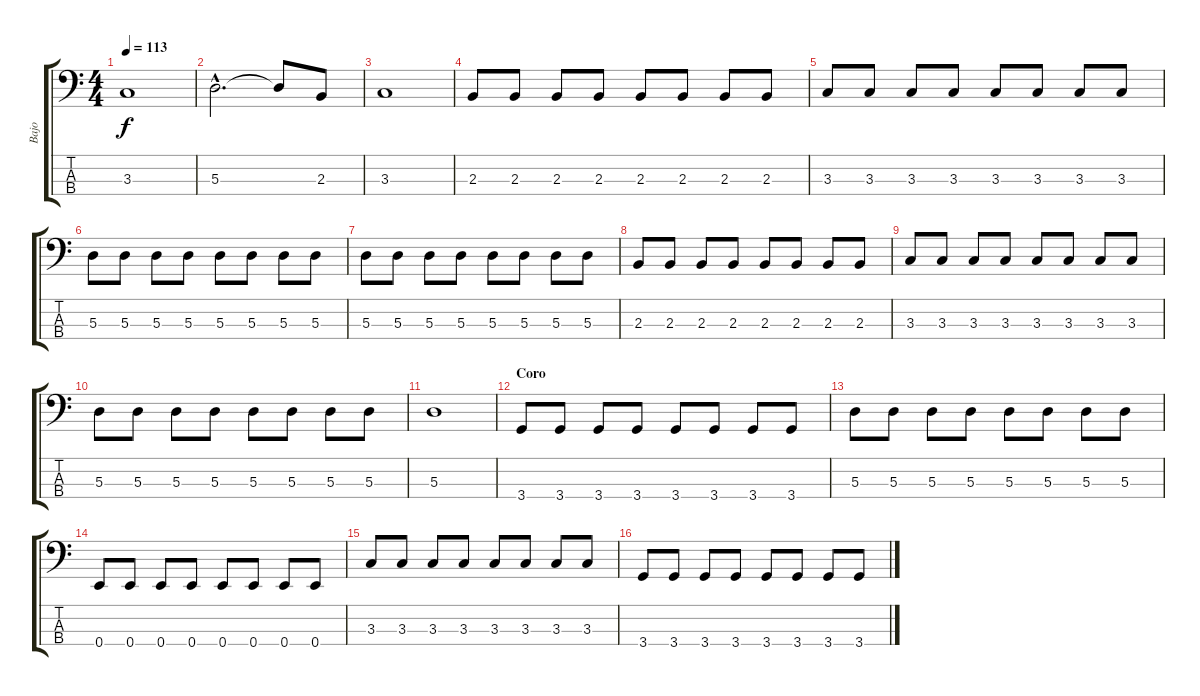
\track ("Bajo" "Bajo") {instrument electricbasspick}
\staff {score tabs}
\tuning (G2 D2 A1 E1) {hide}
\ts (4 4)
\tempo 113
\clef f4
\ks c
3.3.1{dy f} |
5.3{hac}.2{d} 5.3{t}.8 2.3.8 |
3.3.1 |
2.3.8 2.3.8 2.3.8 2.3.8 2.3.8 2.3.8 2.3.8 2.3.8 |
3.3.8 3.3.8 3.3.8 3.3.8 3.3.8 3.3.8 3.3.8 3.3.8 |
5.3.8 5.3.8 5.3.8 5.3.8 5.3.8 5.3.8 5.3.8 5.3.8 |
5.3.8 5.3.8 5.3.8 5.3.8 5.3.8 5.3.8 5.3.8 5.3.8 |
2.3.8 2.3.8 2.3.8 2.3.8 2.3.8 2.3.8 2.3.8 2.3.8 |
3.3.8 3.3.8 3.3.8 3.3.8 3.3.8 3.3.8 3.3.8 3.3.8 |
5.3.8 5.3.8 5.3.8 5.3.8 5.3.8 5.3.8 5.3.8 5.3.8 |
5.3.1 |
\section ("" "Coro")
3.4.8 3.4.8 3.4.8 3.4.8 3.4.8 3.4.8 3.4.8 3.4.8 |
5.3.8 5.3.8 5.3.8 5.3.8 5.3.8 5.3.8 5.3.8 5.3.8 |
0.4.8 0.4.8 0.4.8 0.4.8 0.4.8 0.4.8 0.4.8 0.4.8 |
3.3.8 3.3.8 3.3.8 3.3.8 3.3.8 3.3.8 3.3.8 3.3.8 |
3.4.8 3.4.8 3.4.8 3.4.8 3.4.8 3.4.8 3.4.8 3.4.8
